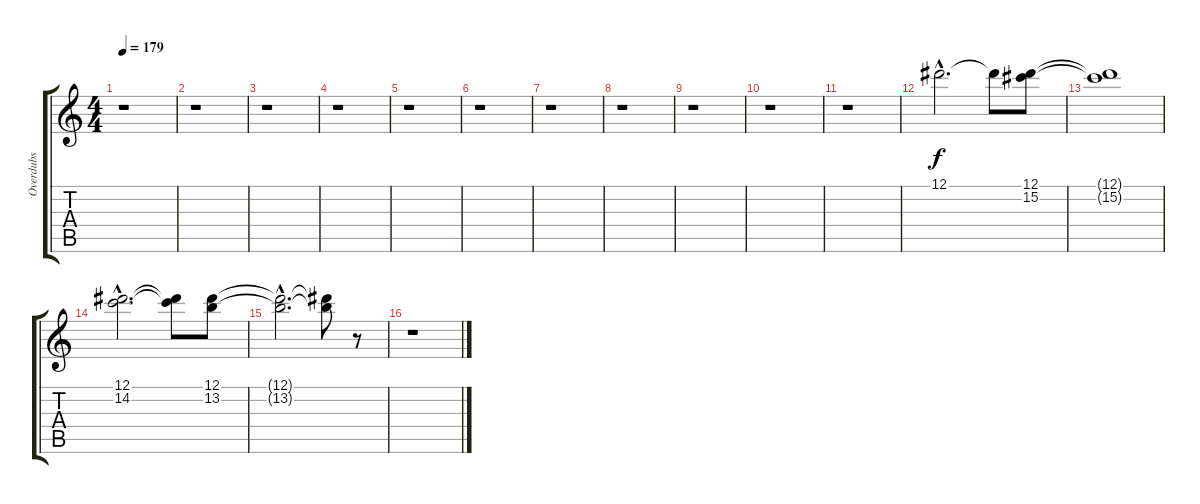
\track ("Overdubs" "Overdubs") {instrument overdrivenguitar}
\staff {score tabs}
\tuning (Eb4 Bb3 Gb3 Db3 Ab2 Eb2) {hide}
\ts (4 4)
\tempo 179
\clef g2
\ks c
r.1{dy f} |
r.1 |
r.1 |
r.1 |
r.1 |
r.1 |
r.1 |
r.1 |
r.1 |
r.1 |
r.1 |
12.1{hac}.2{d} 12.1{t}.8 (12.1 15.2).8 |
(12.1{t} 15.2{t}).1 |
(12.1{hac} 14.2{hac}).2{d} (12.1{t} 14.2{t}).8 (12.1 13.2).8 |
(12.1{hac t} 13.2{hac t}).2{d} (12.1{t} 13.2{t}).8 r.8 |
r.1
